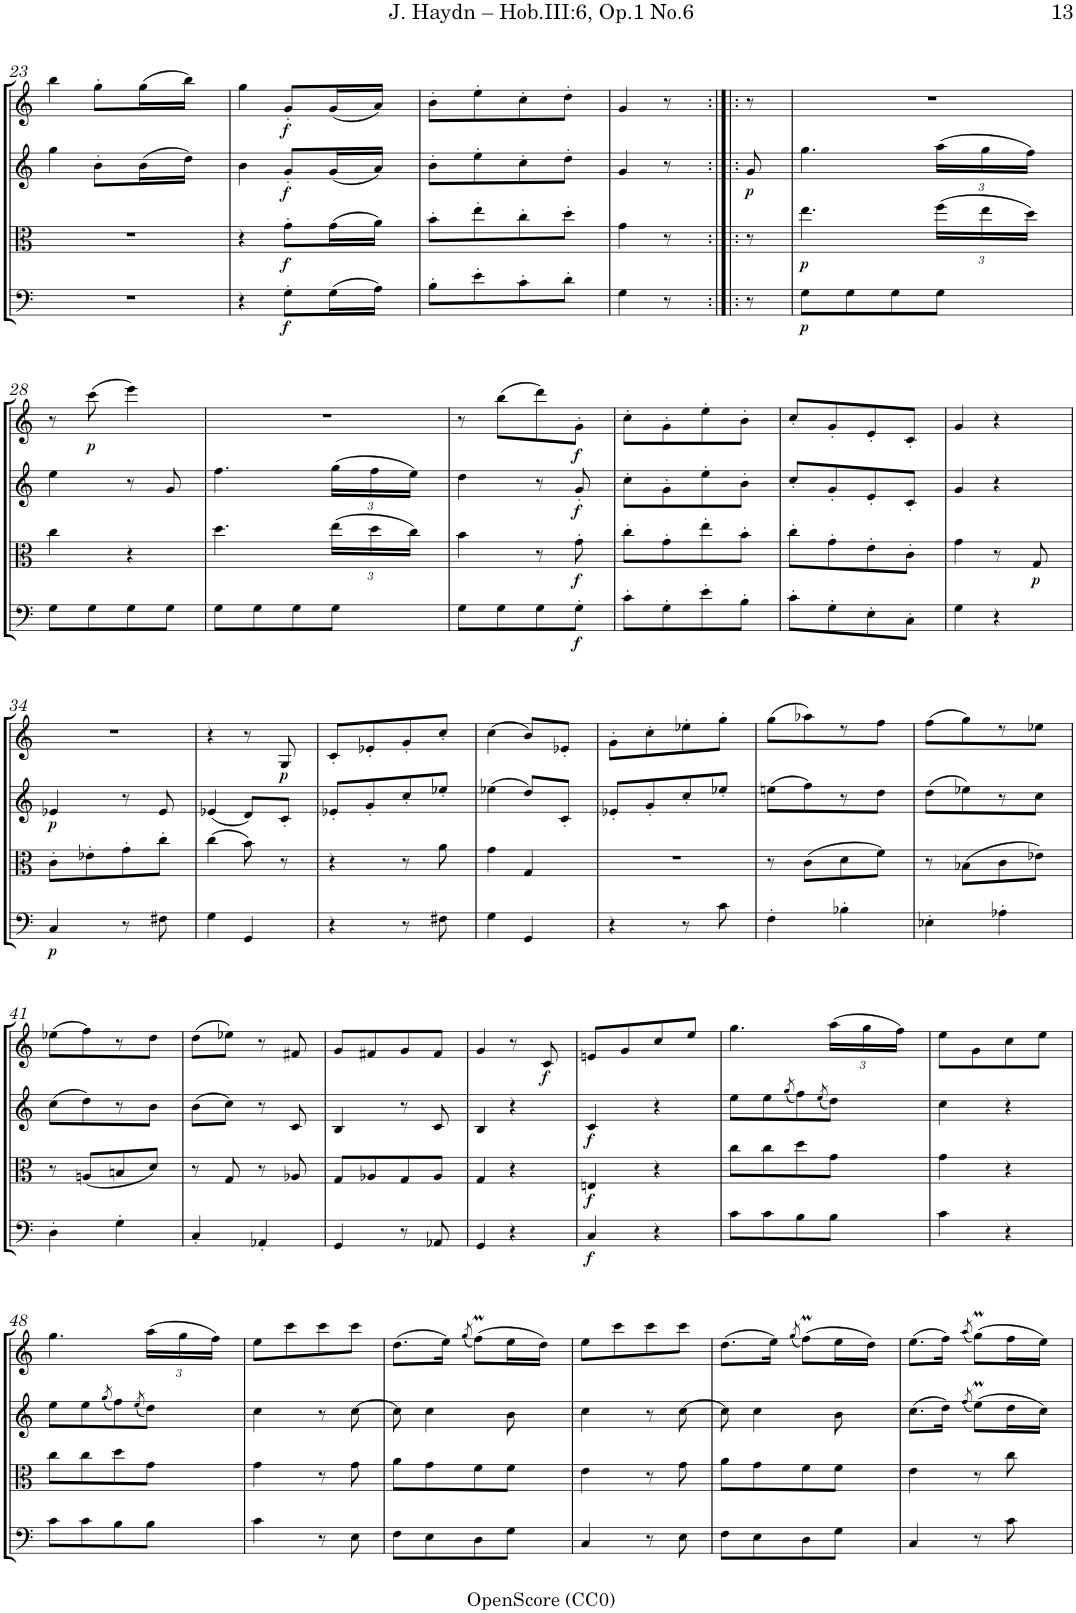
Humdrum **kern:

**kern	**dynam	**kern	**dynam	**kern	**dynam	**kern	**dynam
*part4	*part4	*part3	*part3	*part2	*part2	*part1	*part1
*staff4	*staff4	*staff3	*staff3	*staff2	*staff2	*staff1	*staff1
*I"Violoncello	*	*I"Viola	*	*I"Violin 2	*	*I"Violin 1	*
*I'Vc	*	*I'Vla	*	*I'Vln	*	*I'Vln	*
!!LO:PB:g=z
*clefF4	*	*clefC3	*	*clefG2	*	*clefG2	*
*k[]	*	*k[]	*	*k[]	*	*k[]	*
*M2/4	*	*M2/4	*	*M2/4	*	*M2/4	*
=23	=23	=23	=23	=23	=23	=23	=23
2r	.	2r	.	4gg\	.	4bb\	.
.	.	.	.	8b'\L	.	8gg'\L	.
.	.	.	.	(16b\L	.	(16gg\L	.
.	.	.	.	16dd\JJ)	.	16bb\JJ)	.
=24	=24	=24	=24	=24	=24	=24	=24
4r	.	4r	.	4b\	.	4gg\	.
!	!LO:DY:b	!	!LO:DY:b	!	!LO:DY:b	!	!LO:DY:b
8G'\L	f	8g'\L	f	8g'/L	f	8g'/L	f
(16G\L	.	(16g\L	.	(16g/L	.	(16g/L	.
16A\JJ)	.	16a\JJ)	.	16a/JJ)	.	16a/JJ)	.
=25	=25	=25	=25	=25	=25	=25	=25
8B'\L	.	8b'\L	.	8b'\L	.	8b'\L	.
8e'\	.	8ee'\	.	8ee'\	.	8ee'\	.
8c'\	.	8cc'\	.	8cc'\	.	8cc'\	.
8d'\J	.	8dd'\J	.	8dd'\J	.	8dd'\J	.
=26	=26	=26	=26	=26	=26	=26	=26
4G\	.	4g\	.	4g/	.	4g/	.
8r	.	8r	.	8r	.	8r	.
=26X1:|!|:	=26X1:|!|:	=26X1:|!|:	=26X1:|!|:	=26X1:|!|:	=26X1:|!|:	=26X1:|!|:	=26X1:|!|:
!	!	!	!	!	!LO:DY:b	!	!
8r	.	8r	.	8g/	p	8r	.
=27	=27	=27	=27	=27	=27	=27	=27
!	!LO:DY:b	!	!LO:DY:b	!	!	!	!
8G\L	p	4.ee\	p	4.gg\	.	2r	.
8G\	.	.	.	.	.	.	.
8G\	.	.	.	.	.	.	.
*	*	*Xbrackettup	*	*Xbrackettup	*	*	*
8G\J	.	(24ff\LL	.	(24aa\LL	.	.	.
.	.	24ee\	.	24gg\	.	.	.
.	.	24dd\JJ)	.	24ff\JJ)	.	.	.
!!LO:LB:g=z
=28	=28	=28	=28	=28	=28	=28	=28
8G\L	.	4cc\	.	4ee\	.	8r	.
!	!	!	!	!	!	!	!LO:DY:b
8G\	.	.	.	.	.	(8ccc\	p
8G\	.	4r	.	8r	.	4eee\)	.
8G\J	.	.	.	8g/	.	.	.
=29	=29	=29	=29	=29	=29	=29	=29
8G\L	.	4.dd\	.	4.ff\	.	2r	.
8G\	.	.	.	.	.	.	.
8G\	.	.	.	.	.	.	.
8G\J	.	(24ee\LL	.	(24gg\LL	.	.	.
.	.	24dd\	.	24ff\	.	.	.
.	.	24cc\JJ)	.	24ee\JJ)	.	.	.
=30	=30	=30	=30	=30	=30	=30	=30
8G\L	.	4b\	.	4dd\	.	8r	.
8G\	.	.	.	.	.	(8bb\L	.
8G\	.	8r	.	8r	.	8ddd\)	.
!	!LO:DY:b	!	!LO:DY:b	!	!LO:DY:b	!	!LO:DY:b
8G'\J	f	8g'\	f	8g'/	f	8g'\J	f
=31	=31	=31	=31	=31	=31	=31	=31
8c'\L	.	8cc'\L	.	8cc'\L	.	8cc'\L	.
8G'\	.	8g'\	.	8g'\	.	8g'\	.
8e'\	.	8ee'\	.	8ee'\	.	8ee'\	.
8B'\J	.	8b'\J	.	8b'\J	.	8b'\J	.
=32	=32	=32	=32	=32	=32	=32	=32
8c'\L	.	8cc'\L	.	8cc'/L	.	8cc'/L	.
8G'\	.	8g'\	.	8g'/	.	8g'/	.
8E'\	.	8e'\	.	8e'/	.	8e'/	.
8C'\J	.	8c'\J	.	8c'/J	.	8c'/J	.
=33	=33	=33	=33	=33	=33	=33	=33
4G\	.	4g\	.	4g/	.	4g/	.
4r	.	8r	.	4r	.	4r	.
!	!	!	!LO:DY:b	!	!	!	!
.	.	8G/	p	.	.	.	.
!!LO:LB:g=z
=34	=34	=34	=34	=34	=34	=34	=34
!	!LO:DY:b	!	!	!	!LO:DY:b	!	!
4C/	p	8c'\L	.	4e-X/	p	2r	.
.	.	8e-X'\	.	.	.	.	.
8r	.	8g'\	.	8r	.	.	.
8F#X\	.	8cc'\J	.	8e-/	.	.	.
=35	=35	=35	=35	=35	=35	=35	=35
4G\	.	(4cc\	.	(4e-X/	.	4r	.
4GG/	.	8b\)	.	8d/L)	.	8r	.
!	!	!	!	!	!	!	!LO:DY:b
.	.	8r	.	8c'/J	.	8G/	p
=36	=36	=36	=36	=36	=36	=36	=36
4r	.	4r	.	8e-X'/L	.	8c'/L	.
.	.	.	.	8g'/	.	8e-X'/	.
8r	.	8r	.	8cc'/	.	8g'/	.
8F#X\	.	8a\	.	8ee-X'/J	.	8cc'/J	.
=37	=37	=37	=37	=37	=37	=37	=37
4G\	.	4g\	.	(4ee-X\	.	(4cc\	.
4GG/	.	4G/	.	8dd/L)	.	8b/L)	.
.	.	.	.	8c'/J	.	8e-X'/J	.
=38	=38	=38	=38	=38	=38	=38	=38
4r	.	2r	.	8e-X'/L	.	8g'\L	.
.	.	.	.	8g'/	.	8cc'\	.
8r	.	.	.	8cc'/	.	8ee-X'\	.
8c\	.	.	.	8ee-X'/J	.	8gg'\J	.
=39	=39	=39	=39	=39	=39	=39	=39
4F'\	.	8r	.	(8een\L	.	(8gg\L	.
.	.	(8c\L	.	8ff\)	.	8aa-X\)	.
4B-X'\	.	8d\	.	8r	.	8r	.
.	.	8f\J)	.	8dd\J	.	8ff\J	.
=40	=40	=40	=40	=40	=40	=40	=40
4E-X'\	.	8r	.	(8dd\L	.	(8ff\L	.
.	.	(8B-X\L	.	8ee-X\)	.	8gg\)	.
4A-X'\	.	8c\	.	8r	.	8r	.
.	.	8e-X\J)	.	8cc\J	.	8ee-X\J	.
!!LO:LB:g=z
=41	=41	=41	=41	=41	=41	=41	=41
4D'\	.	8r	.	(8cc\L	.	(8ee-X\L	.
.	.	(8An/L	.	8dd\)	.	8ff\)	.
4G'\	.	8Bn/	.	8r	.	8r	.
.	.	8d/J)	.	8b\J	.	8dd\J	.
=42	=42	=42	=42	=42	=42	=42	=42
4C'/	.	8r	.	(8b\L	.	(8dd\L	.
.	.	8G/	.	8cc\J)	.	8ee-X\J)	.
4AA-X'/	.	8r	.	8r	.	8r	.
.	.	8A-X/	.	8c/	.	8f#X/	.
=43	=43	=43	=43	=43	=43	=43	=43
4GG/	.	8G/L	.	4B/	.	8g/L	.
.	.	8A-X/	.	.	.	8f#X/	.
8r	.	8G/	.	8r	.	8g/	.
8AA-X/	.	8A-/J	.	8c/	.	8f#/J	.
=44	=44	=44	=44	=44	=44	=44	=44
4GG/	.	4G/	.	4B/	.	4g/	.
4r	.	4r	.	4r	.	8r	.
!	!	!	!	!	!	!	!LO:DY:b
.	.	.	.	.	.	8c/	f
=45	=45	=45	=45	=45	=45	=45	=45
!	!LO:DY:b	!	!LO:DY:b	!	!LO:DY:b	!	!
4C/	f	4En/	f	4c/	f	8en/L	.
.	.	.	.	.	.	8g/	.
4r	.	4r	.	4r	.	8cc/	.
.	.	.	.	.	.	8ee/J	.
=46	=46	=46	=46	=46	=46	=46	=46
8c\L	.	8cc\L	.	8ee\L	.	4.gg\	.
8c\	.	8cc\	.	8ee\	.	.	.
.	.	.	.	(8qgg/	.	.	.
8B\	.	8dd\	.	8ff\)	.	.	.
.	.	.	.	(8qee/	.	.	.
*	*	*	*	*	*	*Xbrackettup	*
8B\J	.	8g\J	.	8dd\J)	.	(24aa\LL	.
.	.	.	.	.	.	24gg\	.
.	.	.	.	.	.	24ff\JJ)	.
=47	=47	=47	=47	=47	=47	=47	=47
4c\	.	4g\	.	4cc\	.	8ee\L	.
.	.	.	.	.	.	8g\	.
4r	.	4r	.	4r	.	8cc\	.
.	.	.	.	.	.	8ee\J	.
!!LO:LB:g=z
=48	=48	=48	=48	=48	=48	=48	=48
8c\L	.	8cc\L	.	8ee\L	.	4.gg\	.
8c\	.	8cc\	.	8ee\	.	.	.
.	.	.	.	(8qgg/	.	.	.
8B\	.	8dd\	.	8ff\)	.	.	.
.	.	.	.	(8qee/	.	.	.
8B\J	.	8g\J	.	8dd\J)	.	(24aa\LL	.
.	.	.	.	.	.	24gg\	.
.	.	.	.	.	.	24ff\JJ)	.
=49	=49	=49	=49	=49	=49	=49	=49
4c\	.	4g\	.	4cc\	.	8ee\L	.
.	.	.	.	.	.	8ccc\	.
8r	.	8r	.	8r	.	8ccc\	.
8E\	.	8g\	.	[8cc\	.	8ccc\J	.
=50	=50	=50	=50	=50	=50	=50	=50
8F\L	.	8a\L	.	8cc\]	.	(8.dd\L	.
8E\	.	8g\	.	4cc\	.	.	.
.	.	.	.	.	.	16ee\Jk)	.
.	.	.	.	.	.	(8qgg/	.
8D\	.	8f\	.	.	.	(8ffM\L)	.
8G\J	.	8f\J	.	8b\	.	16ee\L	.
.	.	.	.	.	.	16dd\JJ)	.
=51	=51	=51	=51	=51	=51	=51	=51
4C/	.	4e\	.	4cc\	.	8ee\L	.
.	.	.	.	.	.	8ccc\	.
8r	.	8r	.	8r	.	8ccc\	.
8E\	.	8g\	.	[8cc\	.	8ccc\J	.
=52	=52	=52	=52	=52	=52	=52	=52
8F\L	.	8a\L	.	8cc\]	.	(8.dd\L	.
8E\	.	8g\	.	4cc\	.	.	.
.	.	.	.	.	.	16ee\Jk)	.
.	.	.	.	.	.	(8qgg/	.
8D\	.	8f\	.	.	.	(8ffM\L)	.
8G\J	.	8f\J	.	8b\	.	16ee\L	.
.	.	.	.	.	.	16dd\JJ)	.
=53	=53	=53	=53	=53	=53	=53	=53
4C/	.	4e\	.	(8.cc\L	.	(8.ee\L	.
.	.	.	.	16dd\Jk)	.	16ff\Jk)	.
.	.	.	.	(8qff/	.	(8qaa/	.
8r	.	8r	.	(8eem\L)	.	(8ggM\L)	.
8c\	.	8cc\	.	16dd\L	.	16ff\L	.
.	.	.	.	16cc\JJ)	.	16ee\JJ)	.
=	=	=	=	=	=	=	=
*-	*-	*-	*-	*-	*-	*-	*-
